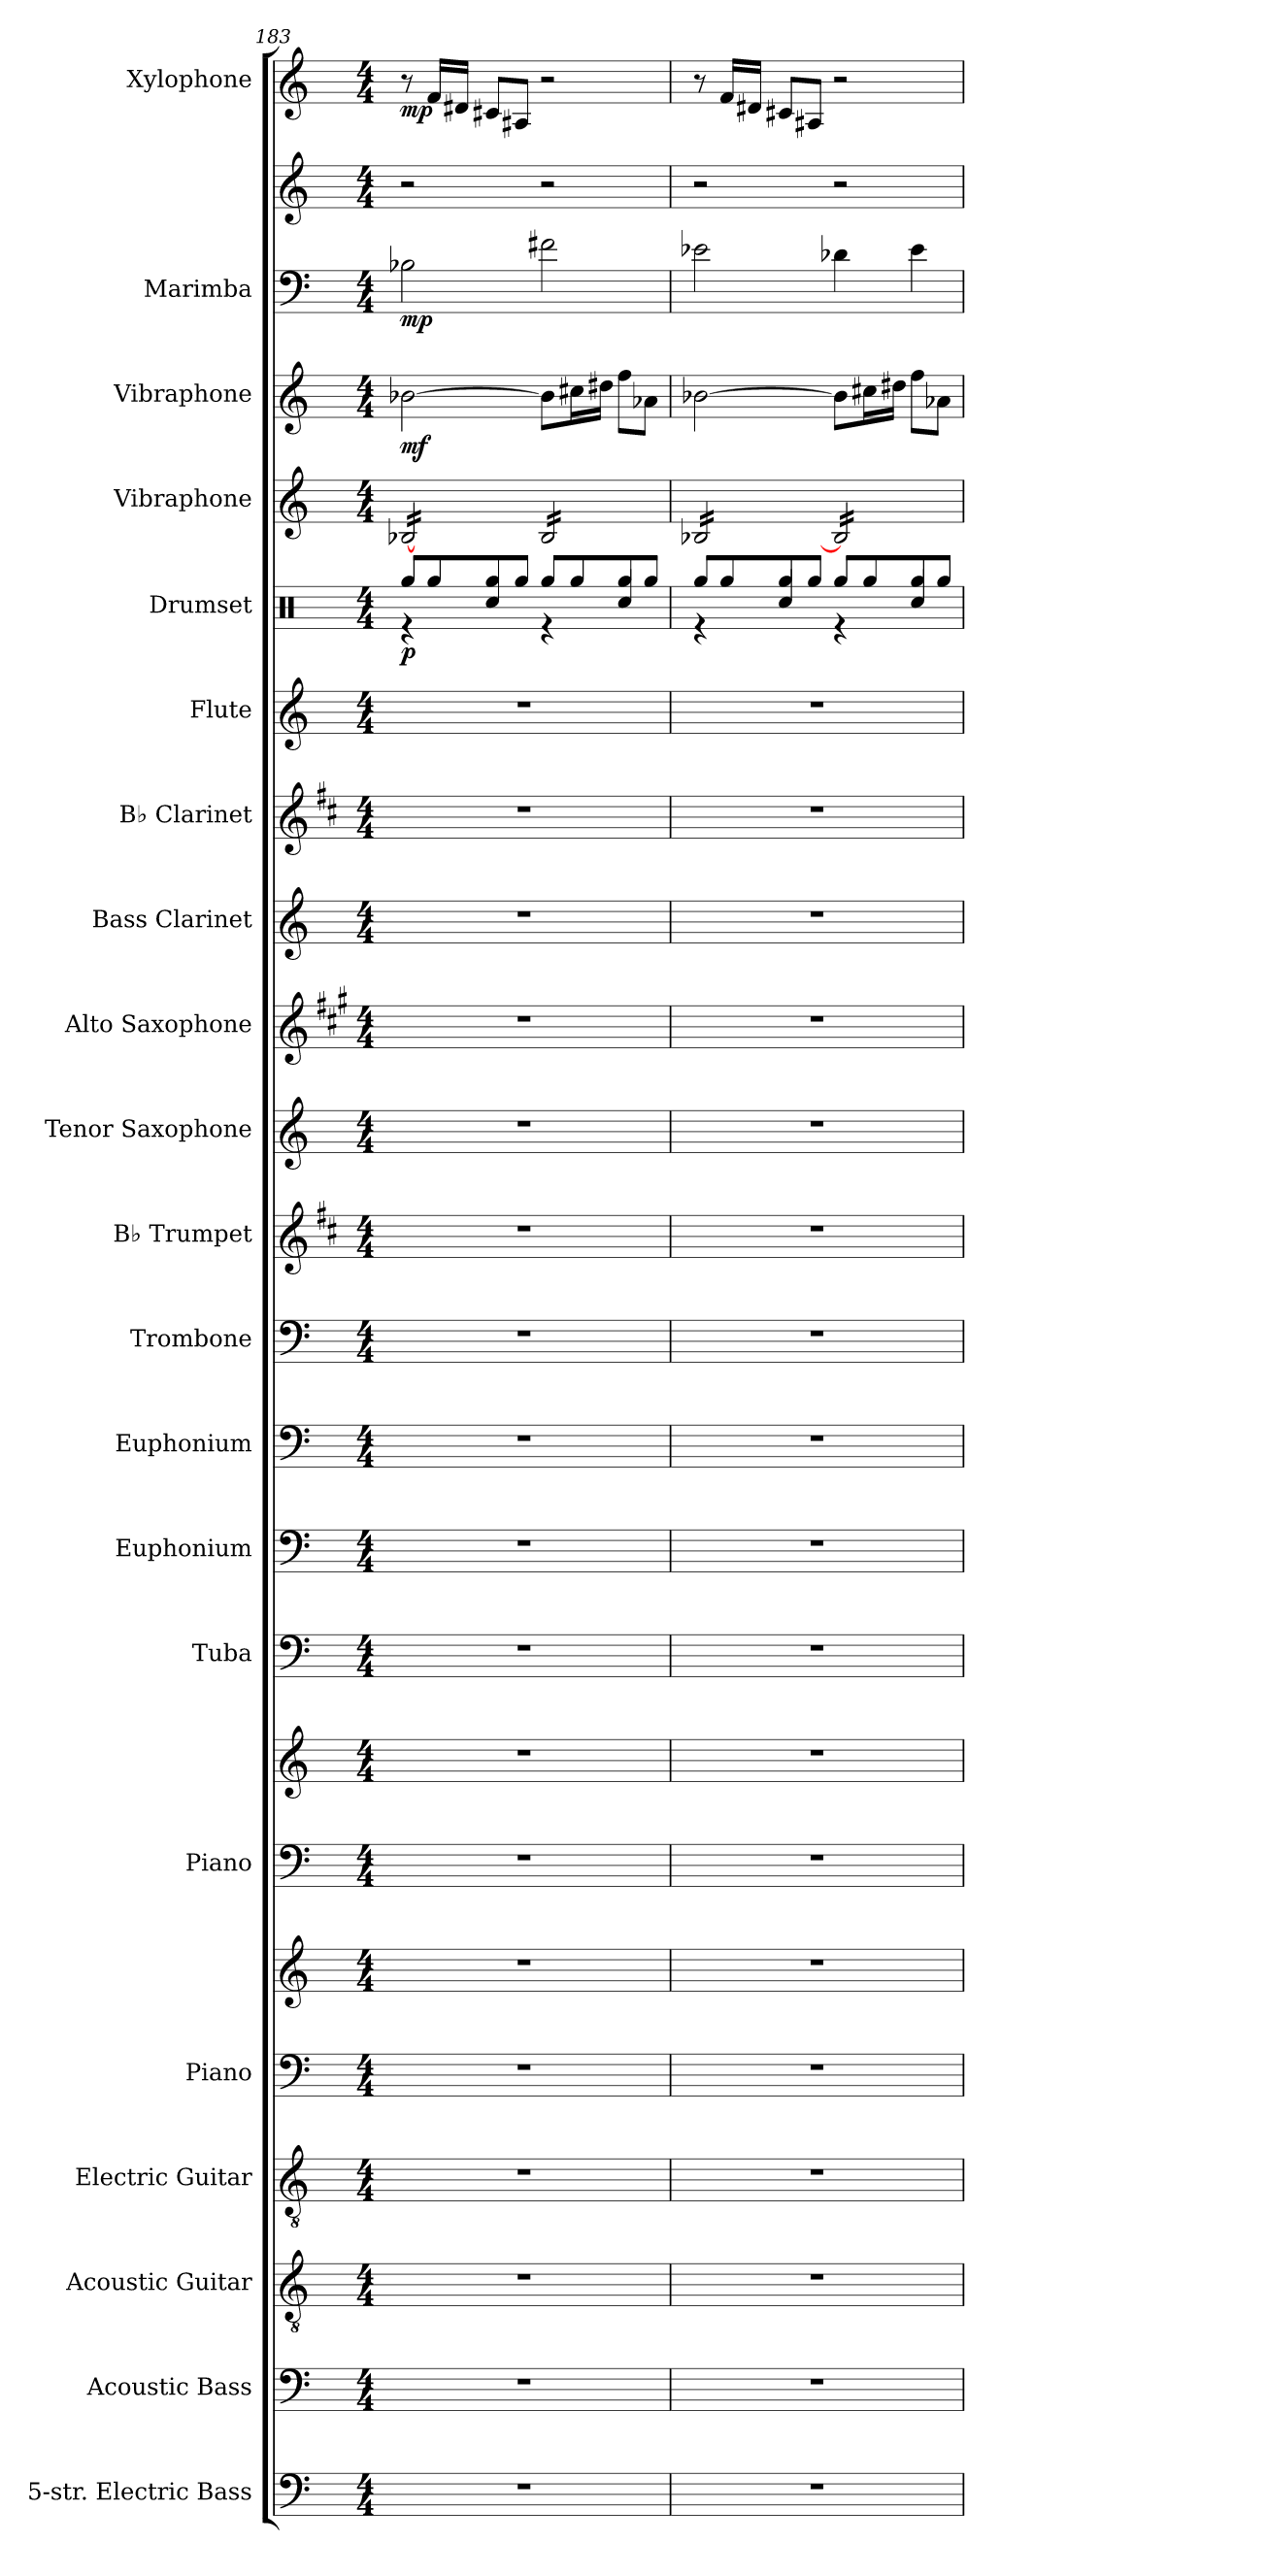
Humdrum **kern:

**kern	**kern	**kern	**kern	**kern	**kern	**kern	**kern	**kern	**kern	**kern	**kern	**kern	**kern	**kern	**kern	**kern	**kern	**kern	**dynam	**kern	**kern	**dynam	**kern	**kern	**dynam	**kern	**dynam
*part21	*part20	*part19	*part18	*part17	*part17	*part16	*part16	*part15	*part14	*part13	*part12	*part11	*part10	*part9	*part8	*part7	*part6	*part5	*part5	*part4	*part3	*part3	*part2	*part2	*part2	*part1	*part1
*staff24	*staff23	*staff22	*staff21	*staff20	*staff19	*staff18	*staff17	*staff16	*staff15	*staff14	*staff13	*staff12	*staff11	*staff10	*staff9	*staff8	*staff7	*staff6	*staff6	*staff5	*staff4	*staff4	*staff3	*staff2	*staff2/3	*staff1	*staff1
*I"5-str. Electric Bass	*I"Acoustic Bass	*I"Acoustic Guitar	*I"Electric Guitar	*I"Piano	*	*I"Piano	*	*I"Tuba	*I"Euphonium	*I"Euphonium	*I"Trombone	*I"B♭ Trumpet	*I"Tenor Saxophone	*I"Alto Saxophone	*I"Bass Clarinet	*I"B♭ Clarinet	*I"Flute	*I"Drumset	*	*I"Vibraphone	*I"Vibraphone	*	*I"Marimba	*	*	*I"Xylophone	*
*I'El. B.	*I'Bass	*I'Guit.	*I'El. Guit.	*I'Pno.	*	*I'Pno.	*	*I'Tba.	*I'Euph.	*I'Euph.	*I'Tbn.	*I'B♭ Tpt.	*I'T. Sax.	*I'A. Sax.	*I'B. Cl.	*I'B♭ Cl.	*I'Fl.	*I'Drs.	*	*I'Vib.	*I'Vib.	*	*I'Mrm.	*	*	*I'Xyl.	*
!!LO:PB:g=z
*clefF4	*clefF4	*clefGv2	*clefGv2	*clefF4	*clefG2	*clefF4	*clefG2	*clefF4	*clefF4	*clefF4	*clefF4	*clefG2	*clefG2	*clefG2	*clefG2	*clefG2	*clefG2	*clefX	*	*clefG2	*clefG2	*	*clefF4	*clefG2	*	*clefG2	*
*ITrd7c12	*ITrd7c12	*	*	*	*	*	*	*	*	*	*	*ITrd1c2	*ITrd8c14	*ITrd5c9	*ITrd8c14	*ITrd1c2	*	*	*	*	*	*	*	*	*	*ITrd-7c-12	*
*k[]	*k[]	*k[]	*k[]	*k[]	*k[]	*k[]	*k[]	*k[]	*k[]	*k[]	*k[]	*k[]	*k[]	*k[]	*k[]	*k[]	*k[]	*k[]	*	*k[]	*k[]	*	*k[]	*k[]	*	*k[]	*
*M4/4	*M4/4	*M4/4	*M4/4	*M4/4	*M4/4	*M4/4	*M4/4	*M4/4	*M4/4	*M4/4	*M4/4	*M4/4	*M4/4	*M4/4	*M4/4	*M4/4	*M4/4	*M4/4	*	*M4/4	*M4/4	*	*M4/4	*M4/4	*	*M4/4	*
=183	=183	=183	=183	=183	=183	=183	=183	=183	=183	=183	=183	=183	=183	=183	=183	=183	=183	=183	=183	=183	=183	=183	=183	=183	=183	=183	=183
*	*	*	*	*	*	*	*	*	*	*	*	*	*	*	*	*	*	*^	*	*	*	*	*	*	*	*	*
!	!	!	!	!	!	!	!	!	!	!	!	!	!	!	!	!	!	!	!	!LO:DY:b	!	!	!LO:DY:b	!	!	!LO:DY:b=2	!	!LO:DY:b
*	*	*	*	*	*	*	*	*	*	*	*	*	*	*	*	*	*	*	*	*	*tremolo	*	*	*	*	*	*	*
1r	1r	1r	1r	1r	1r	1r	1r	1r	1r	1r	1r	1r	1r	1r	1r	1r	1r	4re	8Rgg/L	p	[16B-X/LL	[2b-X\	mf	2B-X\	2r	mp	8r	mp
.	.	.	.	.	.	.	.	.	.	.	.	.	.	.	.	.	.	.	.	.	16B-X/	.	.	.	.	.	.	.
.	.	.	.	.	.	.	.	.	.	.	.	.	.	.	.	.	.	.	8Rgg/	.	16B-X/	.	.	.	.	.	16ff/LL	.
.	.	.	.	.	.	.	.	.	.	.	.	.	.	.	.	.	.	.	.	.	16B-X/	.	.	.	.	.	16dd#X/JJ	.
.	.	.	.	.	.	.	.	.	.	.	.	.	.	.	.	.	.	4Rcc/	8Rgg/	.	16B-X/	.	.	.	.	.	8cc#X/L	.
.	.	.	.	.	.	.	.	.	.	.	.	.	.	.	.	.	.	.	.	.	16B-X/	.	.	.	.	.	.	.
.	.	.	.	.	.	.	.	.	.	.	.	.	.	.	.	.	.	.	8Rgg/J	.	16B-X/	.	.	.	.	.	8a#X/J	.
.	.	.	.	.	.	.	.	.	.	.	.	.	.	.	.	.	.	.	.	.	16B-X/JJ	.	.	.	.	.	.	.
.	.	.	.	.	.	.	.	.	.	.	.	.	.	.	.	.	.	4re	8Rgg/L	.	16B-/LL	8b-\L]	.	2f#X\	2r	.	2r	.
.	.	.	.	.	.	.	.	.	.	.	.	.	.	.	.	.	.	.	.	.	16B-/	.	.	.	.	.	.	.
.	.	.	.	.	.	.	.	.	.	.	.	.	.	.	.	.	.	.	8Rgg/	.	16B-/	16cc#X\L	.	.	.	.	.	.
.	.	.	.	.	.	.	.	.	.	.	.	.	.	.	.	.	.	.	.	.	16B-/	16dd#X\JJ	.	.	.	.	.	.
.	.	.	.	.	.	.	.	.	.	.	.	.	.	.	.	.	.	4Rcc/	8Rgg/	.	16B-/	8ff\L	.	.	.	.	.	.
.	.	.	.	.	.	.	.	.	.	.	.	.	.	.	.	.	.	.	.	.	16B-/	.	.	.	.	.	.	.
.	.	.	.	.	.	.	.	.	.	.	.	.	.	.	.	.	.	.	8Rgg/J	.	16B-/	8a-X\J	.	.	.	.	.	.
.	.	.	.	.	.	.	.	.	.	.	.	.	.	.	.	.	.	.	.	.	16B-/JJ	.	.	.	.	.	.	.
=184	=184	=184	=184	=184	=184	=184	=184	=184	=184	=184	=184	=184	=184	=184	=184	=184	=184	=184	=184	=184	=184	=184	=184	=184	=184	=184	=184	=184
1r	1r	1r	1r	1r	1r	1r	1r	1r	1r	1r	1r	1r	1r	1r	1r	1r	1r	4re	8Rgg/L	.	16B-/LL	[2b-X\	.	2e-X\	2r	.	8r	.
.	.	.	.	.	.	.	.	.	.	.	.	.	.	.	.	.	.	.	.	.	16B-/	.	.	.	.	.	.	.
.	.	.	.	.	.	.	.	.	.	.	.	.	.	.	.	.	.	.	8Rgg/	.	16B-/	.	.	.	.	.	16ff/LL	.
.	.	.	.	.	.	.	.	.	.	.	.	.	.	.	.	.	.	.	.	.	16B-/	.	.	.	.	.	16dd#X/JJ	.
.	.	.	.	.	.	.	.	.	.	.	.	.	.	.	.	.	.	4Rcc/	8Rgg/	.	16B-/	.	.	.	.	.	8cc#X/L	.
.	.	.	.	.	.	.	.	.	.	.	.	.	.	.	.	.	.	.	.	.	16B-/	.	.	.	.	.	.	.
.	.	.	.	.	.	.	.	.	.	.	.	.	.	.	.	.	.	.	8Rgg/J	.	16B-/	.	.	.	.	.	8a#X/J	.
.	.	.	.	.	.	.	.	.	.	.	.	.	.	.	.	.	.	.	.	.	16B-/JJ	.	.	.	.	.	.	.
.	.	.	.	.	.	.	.	.	.	.	.	.	.	.	.	.	.	4re	8Rgg/L	.	16B-/]LL	8b-\L]	.	4d-X\	2r	.	2r	.
.	.	.	.	.	.	.	.	.	.	.	.	.	.	.	.	.	.	.	.	.	16B-/	.	.	.	.	.	.	.
.	.	.	.	.	.	.	.	.	.	.	.	.	.	.	.	.	.	.	8Rgg/	.	16B-/	16cc#X\L	.	.	.	.	.	.
.	.	.	.	.	.	.	.	.	.	.	.	.	.	.	.	.	.	.	.	.	16B-/	16dd#X\JJ	.	.	.	.	.	.
.	.	.	.	.	.	.	.	.	.	.	.	.	.	.	.	.	.	4Rcc/	8Rgg/	.	16B-/	8ff\L	.	4e-\	.	.	.	.
.	.	.	.	.	.	.	.	.	.	.	.	.	.	.	.	.	.	.	.	.	16B-/	.	.	.	.	.	.	.
.	.	.	.	.	.	.	.	.	.	.	.	.	.	.	.	.	.	.	8Rgg/J	.	16B-/	8a-X\J	.	.	.	.	.	.
.	.	.	.	.	.	.	.	.	.	.	.	.	.	.	.	.	.	.	.	.	16B-/JJ	.	.	.	.	.	.	.
*	*	*	*	*	*	*	*	*	*	*	*	*	*	*	*	*	*	*	*	*	*Xtremolo	*	*	*	*	*	*	*
*	*	*	*	*	*	*	*	*	*	*	*	*	*	*	*	*	*	*v	*v	*	*	*	*	*	*	*	*	*
=	=	=	=	=	=	=	=	=	=	=	=	=	=	=	=	=	=	=	=	=	=	=	=	=	=	=	=
*-	*-	*-	*-	*-	*-	*-	*-	*-	*-	*-	*-	*-	*-	*-	*-	*-	*-	*-	*-	*-	*-	*-	*-	*-	*-	*-	*-
